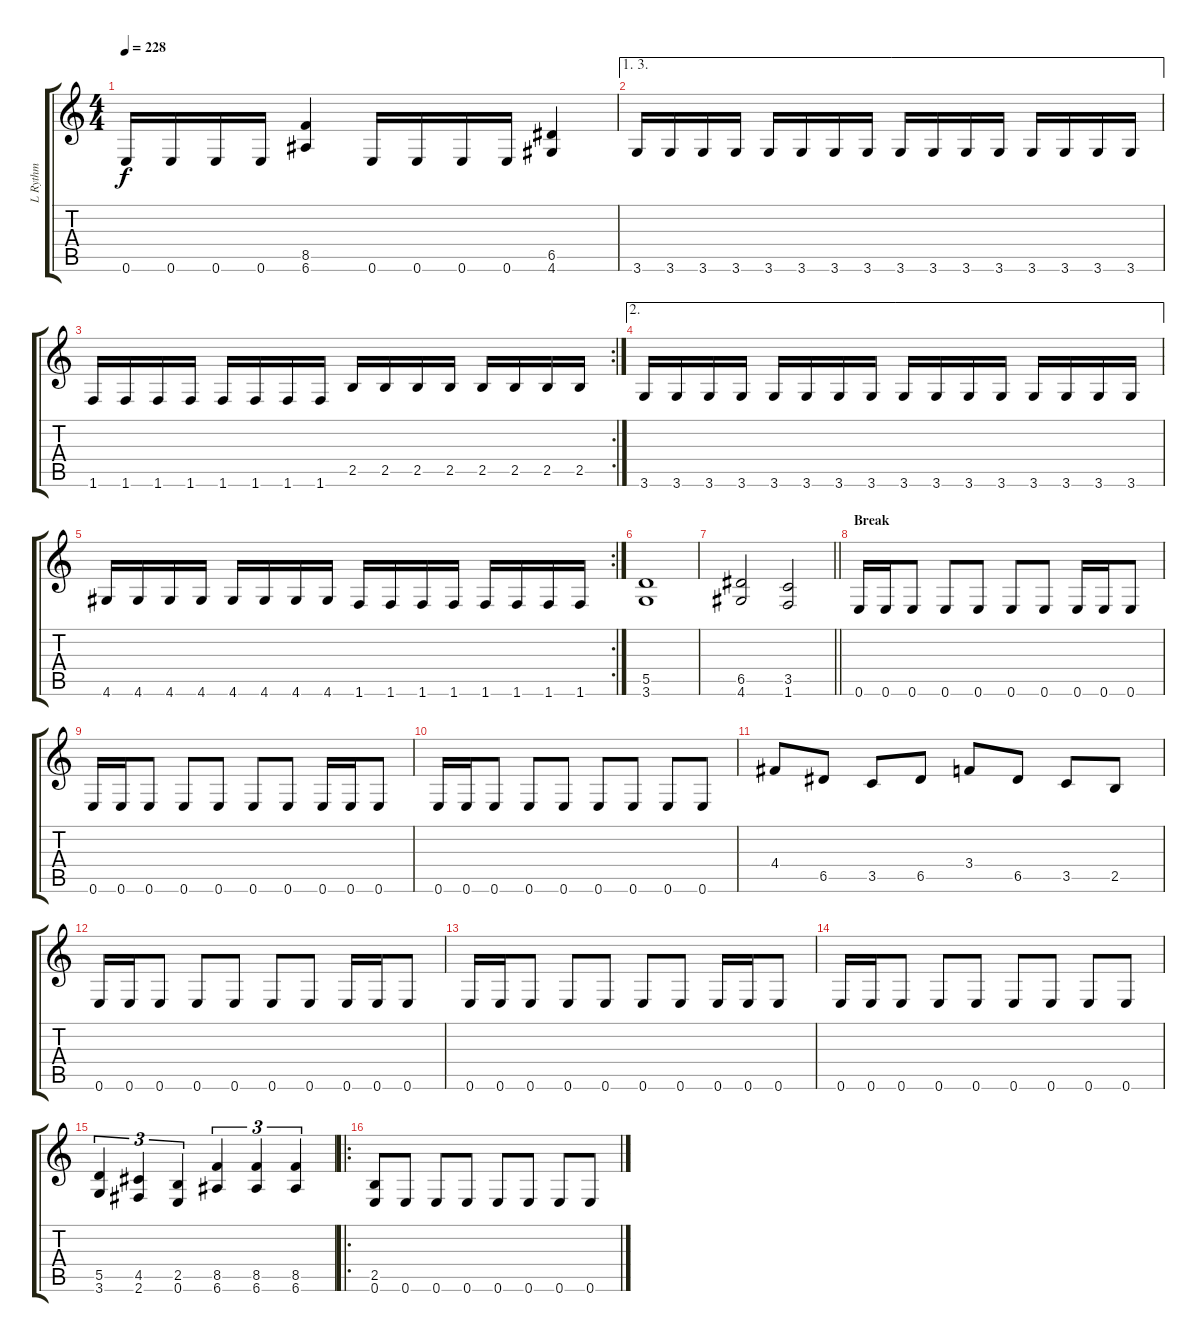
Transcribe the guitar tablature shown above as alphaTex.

\track ("L Rythm" "L Rythm") {instrument distortionguitar}
\staff {score tabs}
\tuning (E4 B3 G3 D3 A2 E2) {hide}
\ts (4 4)
\tempo 228
\clef g2
\ks c
0.6.16{dy f} 0.6.16 0.6.16 0.6.16 (8.5 6.6).4 0.6.16 0.6.16 0.6.16 0.6.16 (6.5 4.6).4 |
\ae (1 3)
3.6.16 3.6.16 3.6.16 3.6.16 3.6.16 3.6.16 3.6.16 3.6.16 3.6.16 3.6.16 3.6.16 3.6.16 3.6.16 3.6.16 3.6.16 3.6.16 |
\rc 2
1.6.16 1.6.16 1.6.16 1.6.16 1.6.16 1.6.16 1.6.16 1.6.16 2.5.16 2.5.16 2.5.16 2.5.16 2.5.16 2.5.16 2.5.16 2.5.16 |
\ae 2
3.6.16 3.6.16 3.6.16 3.6.16 3.6.16 3.6.16 3.6.16 3.6.16 3.6.16 3.6.16 3.6.16 3.6.16 3.6.16 3.6.16 3.6.16 3.6.16 |
\rc 2
4.6.16 4.6.16 4.6.16 4.6.16 4.6.16 4.6.16 4.6.16 4.6.16 1.6.16 1.6.16 1.6.16 1.6.16 1.6.16 1.6.16 1.6.16 1.6.16 |
(5.5 3.6).1 |
\barLineRight lightlight
(6.5 4.6).2 (3.5 1.6).2 |
\section ("" "Break")
0.6.16 0.6.16 0.6.8 0.6.8 0.6.8 0.6.8 0.6.8 0.6.16 0.6.16 0.6.8 |
0.6.16 0.6.16 0.6.8 0.6.8 0.6.8 0.6.8 0.6.8 0.6.16 0.6.16 0.6.8 |
0.6.16 0.6.16 0.6.8 0.6.8 0.6.8 0.6.8 0.6.8 0.6.8 0.6.8 |
4.4.8 6.5.8 3.5.8 6.5.8 3.4.8 6.5.8 3.5.8 2.5.8 |
0.6.16 0.6.16 0.6.8 0.6.8 0.6.8 0.6.8 0.6.8 0.6.16 0.6.16 0.6.8 |
0.6.16 0.6.16 0.6.8 0.6.8 0.6.8 0.6.8 0.6.8 0.6.16 0.6.16 0.6.8 |
0.6.16 0.6.16 0.6.8 0.6.8 0.6.8 0.6.8 0.6.8 0.6.8 0.6.8 |
(5.5 3.6).4{tu (3 2)} (4.5 2.6).4{tu (3 2)} (2.5 0.6).4{tu (3 2)} (8.5 6.6).4{tu (3 2)} (8.5 6.6).4{tu (3 2)} (8.5 6.6).4{tu (3 2)} |
\ro
(2.5 0.6).8 0.6.8 0.6.8 0.6.8 0.6.8 0.6.8 0.6.8 0.6.8
